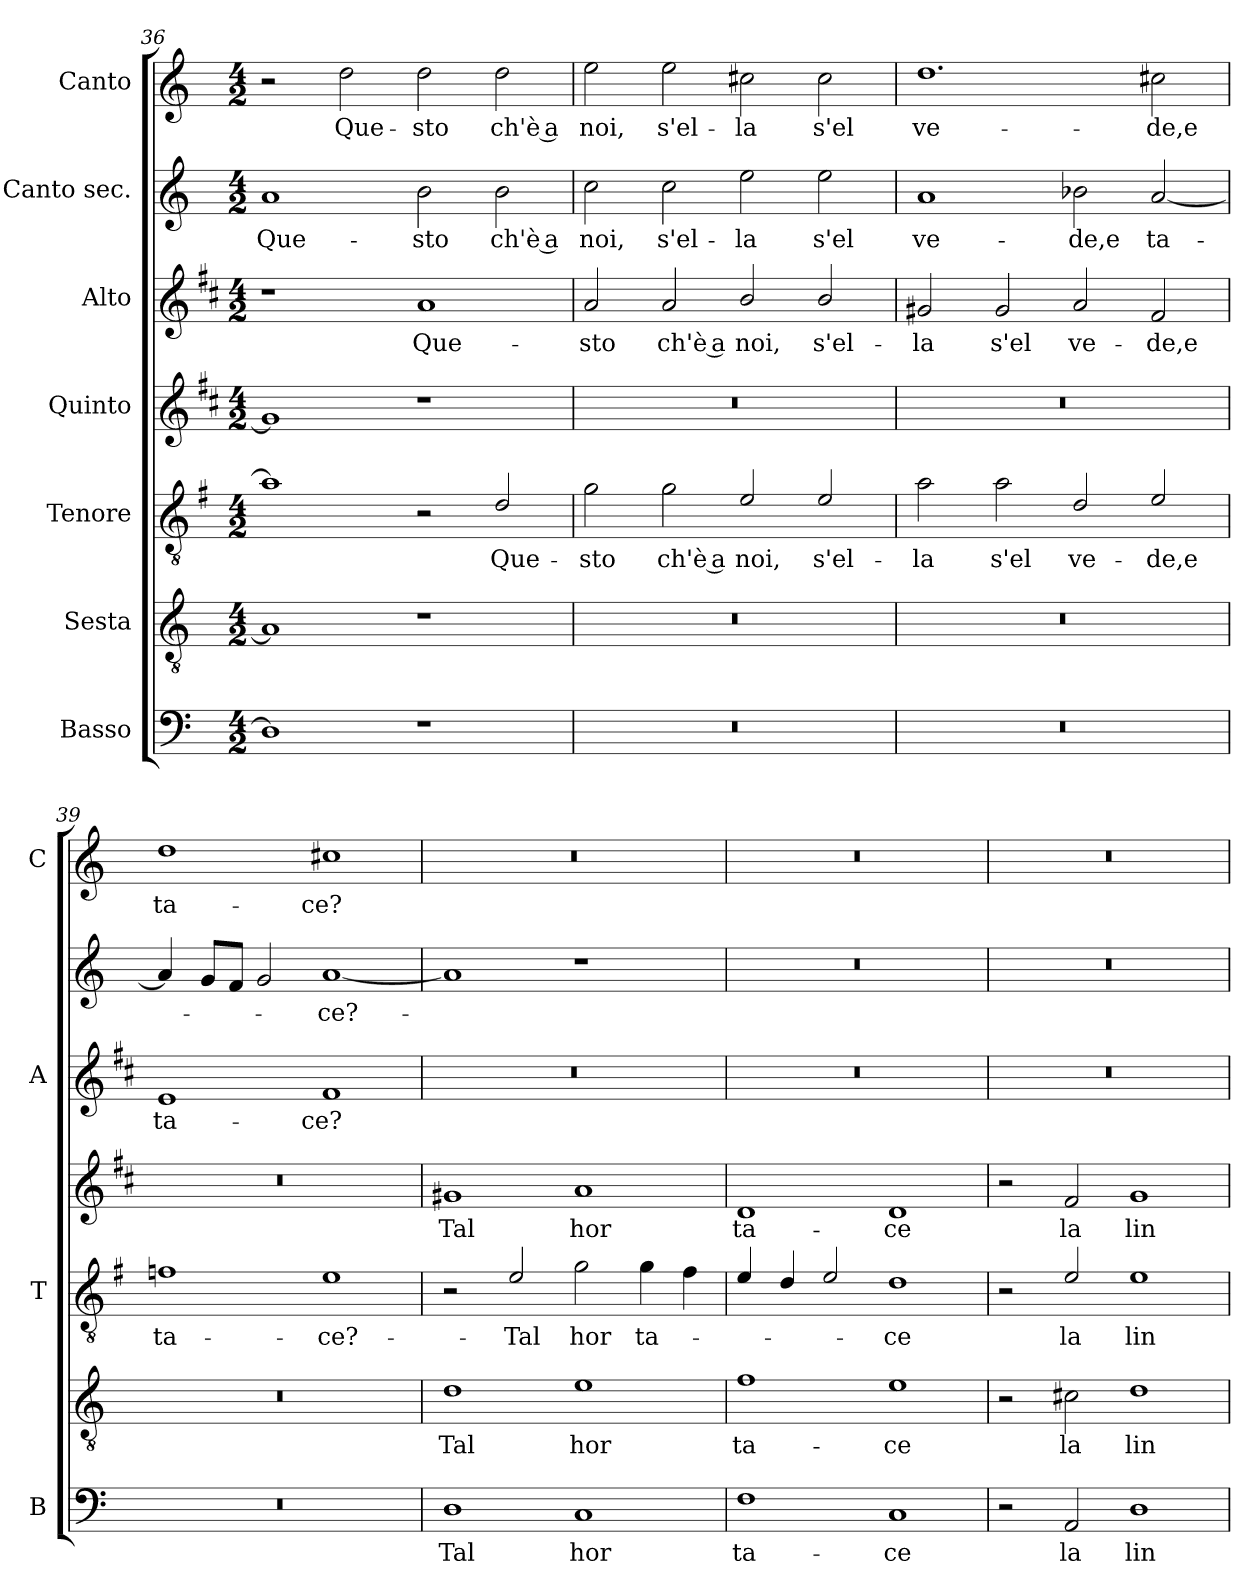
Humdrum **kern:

**kern	**text	**kern	**text	**kern	**text	**kern	**text	**kern	**text	**kern	**text	**kern	**text
*part7	*part7	*part6	*part6	*part5	*part5	*part4	*part4	*part3	*part3	*part2	*part2	*part1	*part1
*staff7	*staff7	*staff6	*staff6	*staff5	*staff5	*staff4	*staff4	*staff3	*staff3	*staff2	*staff2	*staff1	*staff1
*I"Basso	*	*I"Sesta	*	*I"Tenore	*	*I"Quinto	*	*I"Alto	*	*I"Canto sec.	*	*I"Canto	*
*I'B	*	*	*	*I'T	*	*	*	*I'A	*	*	*	*I'C	*
*clefF4	*	*clefGv2	*	*clefGv2	*	*clefG2	*	*clefG2	*	*clefG2	*	*clefG2	*
*	*	*	*	*ITrd4c7	*	*ITrd1c2	*	*ITrd1c2	*	*	*	*	*
*k[]	*	*k[]	*	*k[]	*	*k[]	*	*k[]	*	*k[]	*	*k[]	*
*C:	*	*C:	*	*C:	*	*C:	*	*C:	*	*C:	*	*C:	*
*M4/2	*	*M4/2	*	*M4/2	*	*M4/2	*	*M4/2	*	*M4/2	*	*M4/2	*
=36	=36	=36	=36	=36	=36	=36	=36	=36	=36	=36	=36	=36	=36
!	!	!	!	!	!	!	!	!	!	!	!LO:LY:b	!	!
1D]	.	1A]	.	1d]	.	1f#]	.	1r	.	1a	-Que-	2r	.
!	!	!	!	!	!	!	!	!	!	!	!	!	!LO:LY:b
.	.	.	.	.	.	.	.	.	.	.	.	2dd\	-Que-
!	!	!	!	!	!	!	!	!	!LO:LY:b	!	!LO:LY:b	!	!LO:LY:b
1r	.	1r	.	2r	.	1r	.	1g	-Que-	2b\	-sto	2dd\	-sto
!	!	!	!	!	!LO:LY:b	!	!	!	!	!	!LO:LY:b	!	!LO:LY:b
.	.	.	.	2G/	-Que-	.	.	.	.	2b\	ch'è a	2dd\	ch'è a
=37	=37	=37	=37	=37	=37	=37	=37	=37	=37	=37	=37	=37	=37
!	!	!	!	!	!LO:LY:b	!	!	!	!LO:LY:b	!	!LO:LY:b	!	!LO:LY:b
0r	.	0r	.	2c\	-sto	0r	.	2g/	-sto	2cc\	noi,	2ee\	noi,
!	!	!	!	!	!LO:LY:b	!	!	!	!LO:LY:b	!	!LO:LY:b	!	!LO:LY:b
.	.	.	.	2c\	ch'è a	.	.	2g/	ch'è a	2cc\	s'el-	2ee\	s'el-
!	!	!	!	!	!LO:LY:b	!	!	!	!LO:LY:b	!	!LO:LY:b	!	!LO:LY:b
.	.	.	.	2A/	noi,	.	.	2a/	noi,	2ee\	-la	2cc#X\	-la
!	!	!	!	!	!LO:LY:b	!	!	!	!LO:LY:b	!	!LO:LY:b	!	!LO:LY:b
.	.	.	.	2A/	s'el-	.	.	2a/	s'el-	2ee\	s'el	2cc#\	s'el
=38	=38	=38	=38	=38	=38	=38	=38	=38	=38	=38	=38	=38	=38
!	!	!	!	!	!LO:LY:b	!	!	!	!LO:LY:b	!	!LO:LY:b	!	!LO:LY:b
0r	.	0r	.	2d\	-la	0r	.	2f#X/	-la	1a	ve-	1.dd	ve-
!	!	!	!	!	!LO:LY:b	!	!	!	!LO:LY:b	!	!	!	!
.	.	.	.	2d\	s'el	.	.	2f#/	s'el	.	.	.	.
!	!	!	!	!	!LO:LY:b	!	!	!	!LO:LY:b	!	!LO:LY:b	!	!
.	.	.	.	2G/	ve-	.	.	2g/	ve-	2b-X\	-de,e	.	.
!	!	!	!	!	!LO:LY:b	!	!	!	!LO:LY:b	!	!LO:LY:b	!	!LO:LY:b
.	.	.	.	2A/	-de,e	.	.	2e/	-de,e	[2a/	ta-	2cc#X\	-de,e
!!LO:PB:g=z
=39	=39	=39	=39	=39	=39	=39	=39	=39	=39	=39	=39	=39	=39
!	!	!	!	!	!LO:LY:b	!	!	!	!LO:LY:b	!	!	!	!LO:LY:b
0r	.	0r	.	1B-X	ta-	0r	.	1d	ta-	4a/]	.	1dd	ta-
.	.	.	.	.	.	.	.	.	.	8g/L	.	.	.
.	.	.	.	.	.	.	.	.	.	8f/J	.	.	.
.	.	.	.	.	.	.	.	.	.	2g/	.	.	.
!	!	!	!	!	!LO:LY:b	!	!	!	!LO:LY:b	!	!LO:LY:b	!	!LO:LY:b
.	.	.	.	1A	-ce?-	.	.	1e	-ce?-	[1a	-ce?-	1cc#X	-ce?-
=40	=40	=40	=40	=40	=40	=40	=40	=40	=40	=40	=40	=40	=40
!	!LO:LY:b	!	!LO:LY:b	!	!	!	!LO:LY:b	!	!	!	!	!	!
1D	-Tal	1d	-Tal	2r	.	1f#X	-Tal	0r	.	1a]	.	0r	.
!	!	!	!	!	!LO:LY:b	!	!	!	!	!	!	!	!
.	.	.	.	2A/	-Tal	.	.	.	.	.	.	.	.
!	!LO:LY:b	!	!LO:LY:b	!	!LO:LY:b	!	!LO:LY:b	!	!	!	!	!	!
1C	hor	1e	hor	2c\	hor	1g	hor	.	.	1r	.	.	.
!	!	!	!	!	!LO:LY:b	!	!	!	!	!	!	!	!
.	.	.	.	4c\	ta-	.	.	.	.	.	.	.	.
.	.	.	.	4B\	.	.	.	.	.	.	.	.	.
=41	=41	=41	=41	=41	=41	=41	=41	=41	=41	=41	=41	=41	=41
!	!LO:LY:b	!	!LO:LY:b	!	!	!	!LO:LY:b	!	!	!	!	!	!
1F	ta-	1f	ta-	4A/	.	1c	ta-	0r	.	0r	.	0r	.
.	.	.	.	4G/	.	.	.	.	.	.	.	.	.
.	.	.	.	2A/	.	.	.	.	.	.	.	.	.
!	!LO:LY:b	!	!LO:LY:b	!	!LO:LY:b	!	!LO:LY:b	!	!	!	!	!	!
1C	-ce	1e	-ce	1G	-ce	1c	-ce	.	.	.	.	.	.
=42	=42	=42	=42	=42	=42	=42	=42	=42	=42	=42	=42	=42	=42
2r	.	2r	.	2r	.	2r	.	0r	.	0r	.	0r	.
!	!LO:LY:b	!	!LO:LY:b	!	!LO:LY:b	!	!LO:LY:b	!	!	!	!	!	!
2AA/	la	2c#X\	la	2A/	la	2e/	la	.	.	.	.	.	.
!	!LO:LY:b	!	!LO:LY:b	!	!LO:LY:b	!	!LO:LY:b	!	!	!	!	!	!
1D	lin-	1d	lin-	1A	lin-	1f	lin-	.	.	.	.	.	.
=	=	=	=	=	=	=	=	=	=	=	=	=	=
*-	*-	*-	*-	*-	*-	*-	*-	*-	*-	*-	*-	*-	*-
